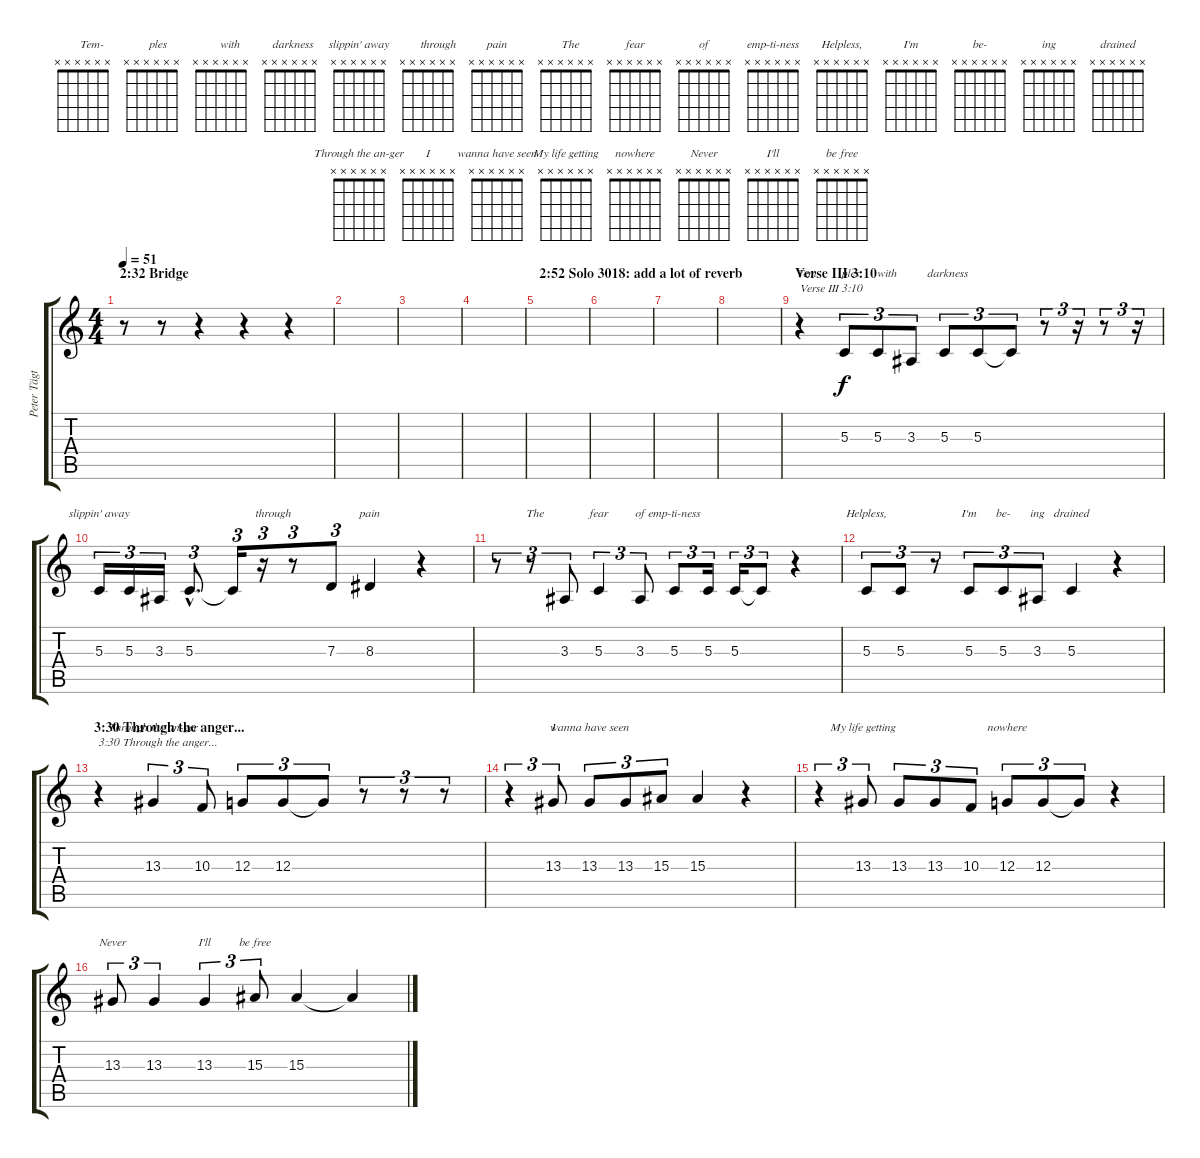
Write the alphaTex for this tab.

\track ("Peter Tägtgren (Vocals) in E" "Peter Tägt") {instrument oboe}
\staff {score tabs}
\tuning (E4 B3 G3 D3 A2 E2) {hide}
\chord ("      Tem-" x x x x x x)
\chord ("    ples" x x x x x x)
\chord ("      with" x x x x x x)
\chord ("  darkness" x x x x x x)
\chord ("slippin' away" x x x x x x)
\chord ("       through" x x x x x x)
\chord ("pain" x x x x x x)
\chord ("   The" x x x x x x)
\chord ("fear" x x x x x x)
\chord ("of" x x x x x x)
\chord ("emp-ti-ness" x x x x x x)
\chord ("Helpless," x x x x x x)
\chord ("I'm" x x x x x x)
\chord ("be-" x x x x x x)
\chord ("ing" x x x x x x)
\chord ("drained" x x x x x x)
\chord ("Through the an-ger" x x x x x x)
\chord ("I" x x x x x x)
\chord ("wanna have seen" x x x x x x)
\chord ("My life getting" x x x x x x)
\chord ("nowhere" x x x x x x)
\chord ("Never" x x x x x x)
\chord ("I'll" x x x x x x)
\chord ("be free" x x x x x x)
\ts (4 4)
\section ("" "2:32 Bridge")
\tempo 51
\clef g2
\ks c
r.8{dy f} r.8 r.4 r.4 r.4 |
|
|
|
\section ("" "2:52 Solo 3018: add a lot of reverb")
|
|
|
|
\section ("" "Verse III 3:10")
r.4{ch "      Tem-" txt "Verse III 3:10"} 5.3.8{tu (3 2) ch "    ples"} 5.3.8{tu (3 2) ch "      with"} 3.3.8{tu (3 2)} 5.3.8{tu (3 2) ch "  darkness"} 5.3.8{tu (3 2)} 5.3{t}.8{tu (3 2)} r.8{tu (3 2)} r.16{tu (3 2)} r.8{tu (3 2)} r.16{tu (3 2)} |
5.3.16{tu (3 2) ch "slippin' away"} 5.3.16{tu (3 2)} 3.3.16{tu (3 2)} 5.3{hac}.8{d tu (3 2)} 5.3{t}.16{tu (3 2)} r.16{tu (3 2) ch "       through"} r.8{tu (3 2)} 7.3.8{tu (3 2)} 8.3.4{ch "pain"} r.4 |
r.8{tu (3 2)} r.8{tu (3 2) ch "   The"} 3.3.8{tu (3 2)} 5.3.4{tu (3 2) ch "fear"} 3.3.8{tu (3 2) ch "of"} 5.3.8{tu (3 2) ch "emp-ti-ness"} 5.3.16{tu (3 2)} 5.3.16{tu (3 2)} 5.3{t}.8{tu (3 2)} r.4 |
5.3.8{tu (3 2) ch "Helpless,"} 5.3.8{tu (3 2)} r.8{tu (3 2)} 5.3.8{tu (3 2) ch "I'm"} 5.3.8{tu (3 2) ch "be-"} 3.3.8{tu (3 2) ch "ing"} 5.3.4{ch "drained"} r.4 |
\section ("" "3:30 Through the anger...")
r.4{txt "3:30 Through the anger..."} 13.3.4{tu (3 2) ch "Through the an-ger"} 10.3.8{tu (3 2)} 12.3.8{tu (3 2)} 12.3.8{tu (3 2)} 12.3{t}.8{tu (3 2)} r.8{tu (3 2)} r.8{tu (3 2)} r.8{tu (3 2)} |
r.4{tu (3 2)} 13.3.8{tu (3 2) ch "I"} 13.3.8{tu (3 2) ch "wanna have seen"} 13.3.8{tu (3 2)} 15.3.8{tu (3 2)} 15.3.4 r.4 |
r.4{tu (3 2)} 13.3.8{tu (3 2) ch "My life getting"} 13.3.8{tu (3 2)} 13.3.8{tu (3 2)} 10.3.8{tu (3 2)} 12.3.8{tu (3 2) ch "nowhere"} 12.3.8{tu (3 2)} 12.3{t}.8{tu (3 2)} r.4 |
13.3.8{tu (3 2) ch "Never"} 13.3.4{tu (3 2)} 13.3.4{tu (3 2) ch "I'll"} 15.3.8{tu (3 2) ch "be free"} 15.3.4 15.3{t}.4
